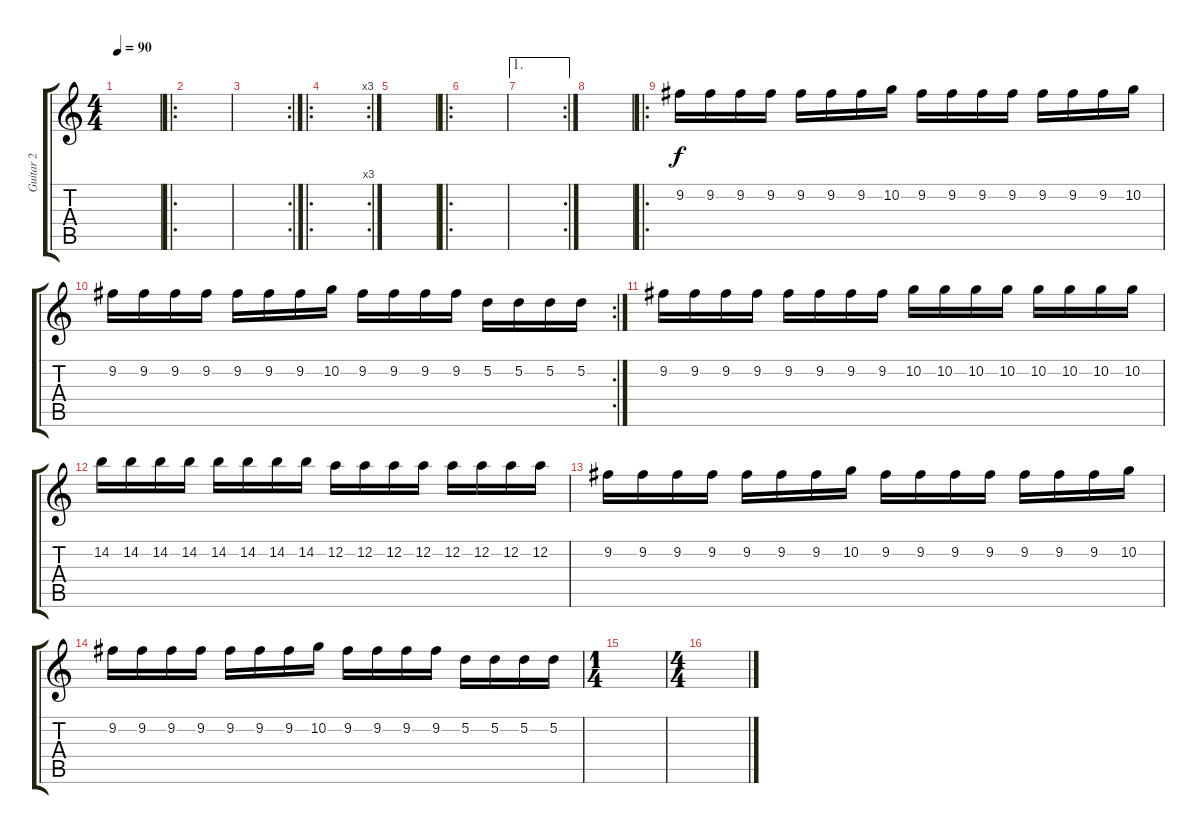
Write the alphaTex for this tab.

\track ("Guitar 2" "Guitar 2") {instrument distortionguitar}
\staff {score tabs}
\tuning (D4 A3 F3 C3 G2 C2) {hide}
\ts (4 4)
\tempo 90
\clef g2
\ks c
|
\ro
|
\rc 2
|
\ro
\rc 3
|
|
\ro
|
\ae 1
\rc 2
|
|
\ro
9.2.16 9.2.16 9.2.16 9.2.16 9.2.16 9.2.16 9.2.16 10.2.16 9.2.16 9.2.16 9.2.16 9.2.16 9.2.16 9.2.16 9.2.16 10.2.16 |
\rc 2
9.2.16 9.2.16 9.2.16 9.2.16 9.2.16 9.2.16 9.2.16 10.2.16 9.2.16 9.2.16 9.2.16 9.2.16 5.2.16 5.2.16 5.2.16 5.2.16 |
9.2.16 9.2.16 9.2.16 9.2.16 9.2.16 9.2.16 9.2.16 9.2.16 10.2.16 10.2.16 10.2.16 10.2.16 10.2.16 10.2.16 10.2.16 10.2.16 |
14.2.16 14.2.16 14.2.16 14.2.16 14.2.16 14.2.16 14.2.16 14.2.16 12.2.16 12.2.16 12.2.16 12.2.16 12.2.16 12.2.16 12.2.16 12.2.16 |
9.2.16 9.2.16 9.2.16 9.2.16 9.2.16 9.2.16 9.2.16 10.2.16 9.2.16 9.2.16 9.2.16 9.2.16 9.2.16 9.2.16 9.2.16 10.2.16 |
9.2.16 9.2.16 9.2.16 9.2.16 9.2.16 9.2.16 9.2.16 10.2.16 9.2.16 9.2.16 9.2.16 9.2.16 5.2.16 5.2.16 5.2.16 5.2.16 |
\ts (1 4)
|
\ts (4 4)
